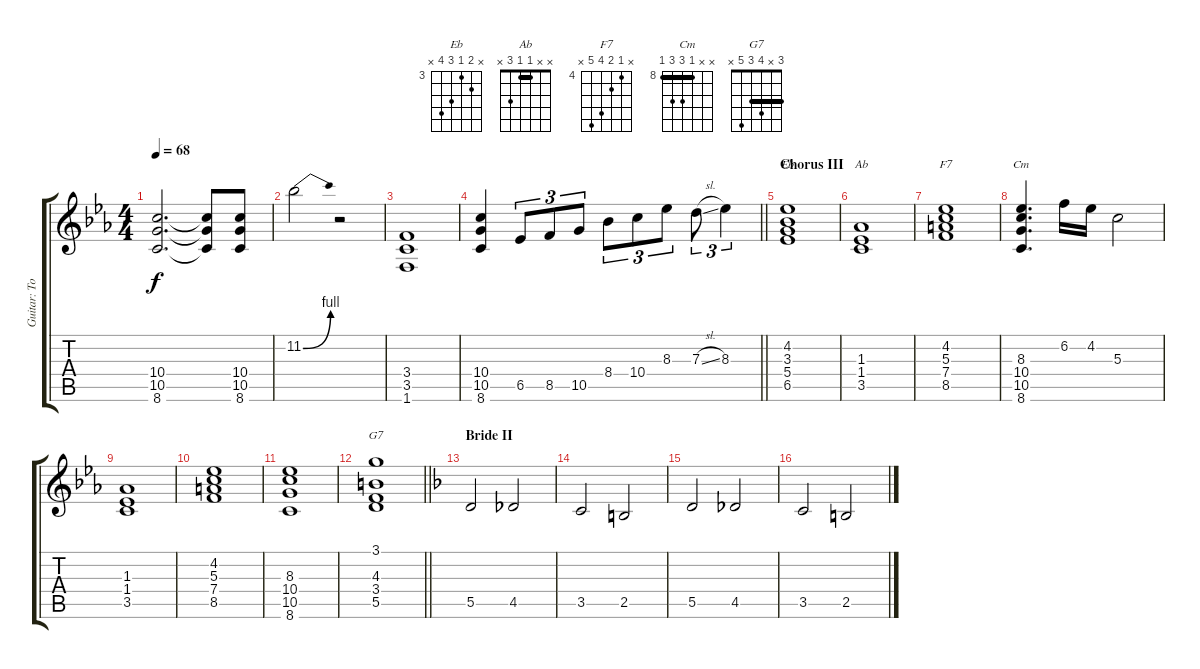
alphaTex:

\track ("Guitar: Tony" "Guitar: To") {instrument distortionguitar}
\staff {score tabs}
\tuning (E4 B3 G3 D3 A2 E2) {hide}
\chord ("Eb" x 4 3 5 6 x) {firstfret 3}
\chord ("Ab" x x 1 1 3 x) {barre 1}
\chord ("F7" x 4 5 7 8 x) {firstfret 4}
\chord ("Cm" x x 8 10 10 8) {firstfret 8 barre 8}
\chord ("G7" 3 x 4 3 5 x) {barre 3}
\ts (4 4)
\tempo 68
\clef g2
\ks eb
(10.4 10.5 8.6).2{d dy f} (10.4{t} 10.5{t} 8.6{t}).8 (10.4 10.5 8.6).8 |
11.2{be (bend 0 0 60 4)}.2 r.2 |
(3.4 3.5 1.6).1 |
\barLineRight lightlight
(10.4 10.5 8.6).4 6.5.8{tu (3 2)} 8.5.8{tu (3 2)} 10.5.8{tu (3 2)} 8.4.8{tu (3 2)} 10.4.8{tu (3 2)} 8.3.8{tu (3 2)} 7.3{sl}.8{tu (3 2)} 8.3.4{tu (3 2)} |
\section ("" "Chorus III")
(4.2 3.3 5.4 6.5).1{ch "Eb"} |
(1.3 1.4 3.5).1{ch "Ab"} |
(4.2 5.3 7.4 8.5).1{ch "F7"} |
(8.3 10.4 10.5 8.6).4{d ch "Cm"} 6.2.16 4.2.16 5.3.2 |
(1.3 1.4 3.5).1 |
(4.2 5.3 7.4 8.5).1 |
(8.3 10.4 10.5 8.6).1 |
\barLineRight lightlight
(3.1 4.3 3.4 5.5).1{ch "G7"} |
\section ("" "Bride II")
\ks dminor
5.5.2 4.5.2 |
3.5.2 2.5.2 |
5.5.2 4.5.2 |
3.5.2 2.5.2
